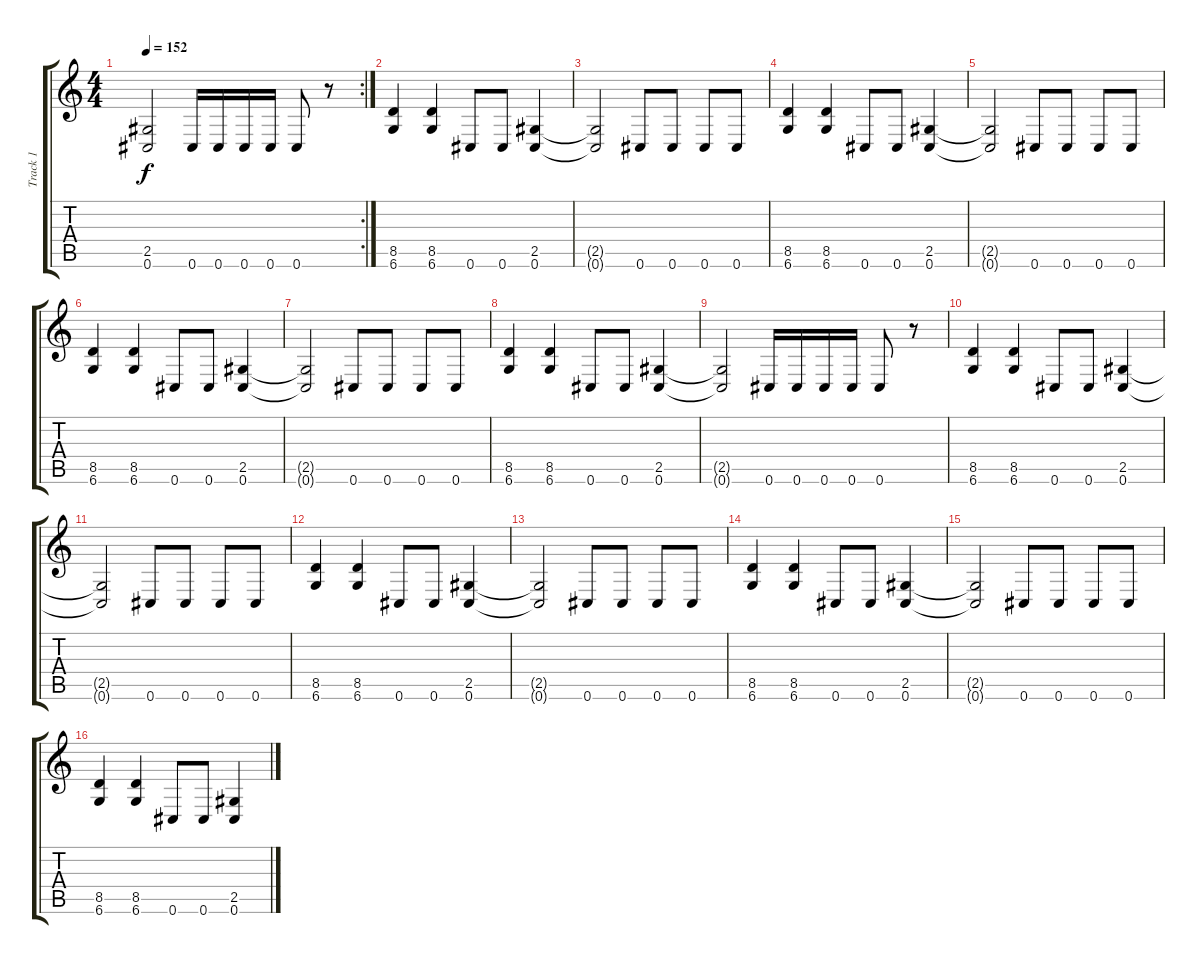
\track ("Track 1" "Track 1") {instrument distortionguitar}
\staff {score tabs}
\tuning (Db4 Ab3 E3 B2 Gb2 Db2) {hide}
\rc 2
\ts (4 4)
\tempo 152
\clef g2
\ks c
(2.5{t} 0.6{t}).2{dy f} 0.6.16 0.6.16 0.6.16 0.6.16 0.6.8 r.8 |
(8.5 6.6).4{volume 7} (8.5 6.6).4 0.6.8 0.6.8 (2.5 0.6).4 |
(2.5{t} 0.6{t}).2 0.6.8 0.6.8 0.6.8 0.6.8 |
(8.5 6.6).4 (8.5 6.6).4 0.6.8 0.6.8 (2.5 0.6).4 |
(2.5{t} 0.6{t}).2 0.6.8 0.6.8 0.6.8 0.6.8 |
(8.5 6.6).4 (8.5 6.6).4 0.6.8 0.6.8 (2.5 0.6).4 |
(2.5{t} 0.6{t}).2 0.6.8 0.6.8 0.6.8 0.6.8 |
(8.5 6.6).4 (8.5 6.6).4 0.6.8 0.6.8 (2.5 0.6).4 |
(2.5{t} 0.6{t}).2 0.6.16 0.6.16 0.6.16 0.6.16 0.6.8 r.8 |
(8.5 6.6).4{volume 0} (8.5 6.6).4 0.6.8 0.6.8 (2.5 0.6).4 |
(2.5{t} 0.6{t}).2 0.6.8 0.6.8 0.6.8 0.6.8 |
(8.5 6.6).4 (8.5 6.6).4 0.6.8 0.6.8 (2.5 0.6).4 |
(2.5{t} 0.6{t}).2 0.6.8 0.6.8 0.6.8 0.6.8 |
(8.5 6.6).4 (8.5 6.6).4 0.6.8 0.6.8 (2.5 0.6).4 |
(2.5{t} 0.6{t}).2 0.6.8 0.6.8 0.6.8 0.6.8 |
(8.5 6.6).4 (8.5 6.6).4 0.6.8 0.6.8 (2.5 0.6).4
